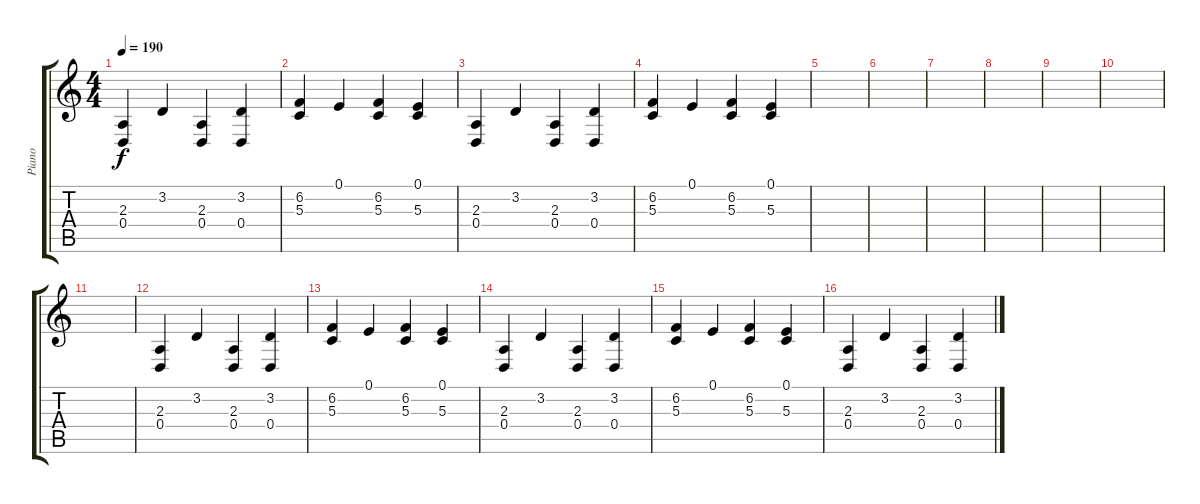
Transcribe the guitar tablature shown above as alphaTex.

\track ("Piano" "Piano") {instrument electricgrandpiano}
\staff {score tabs}
\tuning (E4 B3 G3 D3 A2 E2) {hide}
\ts (4 4)
\tempo 190
\clef g2
\ks c
(2.3 0.4).4{dy f} 3.2.4 (2.3 0.4).4 (3.2 0.4).4 |
(6.2 5.3).4 0.1.4 (6.2 5.3).4 (0.1 5.3).4 |
(2.3 0.4).4 3.2.4 (2.3 0.4).4 (3.2 0.4).4 |
(6.2 5.3).4 0.1.4 (6.2 5.3).4 (0.1 5.3).4 |
|
|
|
|
|
|
|
(2.3 0.4).4 3.2.4 (2.3 0.4).4 (3.2 0.4).4 |
(6.2 5.3).4 0.1.4 (6.2 5.3).4 (0.1 5.3).4 |
(2.3 0.4).4 3.2.4 (2.3 0.4).4 (3.2 0.4).4 |
(6.2 5.3).4 0.1.4 (6.2 5.3).4 (0.1 5.3).4 |
(2.3 0.4).4 3.2.4 (2.3 0.4).4 (3.2 0.4).4
